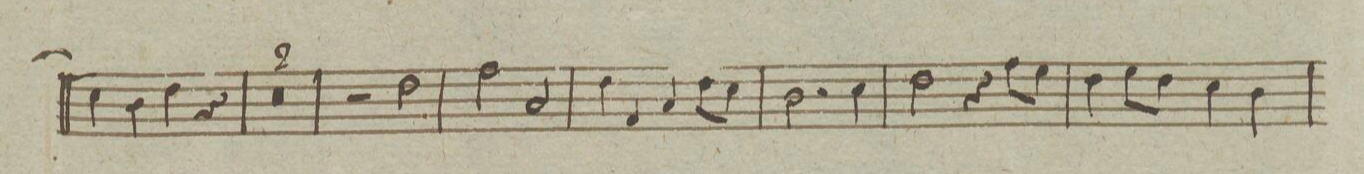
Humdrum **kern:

**kern	**dynam
*I"Trąbone. Baſso.	*
*clefF4	*
*k[]	*
*met(c)	*
*M4/4	*
4E\]	.
4D\	.
4F\	.
4r	.
=74	=74
0r	.
=75	=75
=76	=76
2r	.
2F\	.
=77	=77
2A\	.
2C/	.
=78	=78
4F\	.
4AA/	.
4C/	.
8F\L	.
8E\J	.
=79	=79
2.D\	.
4E\	.
=80	=80
2F\	.
4r	.
8A\L	.
8G\J	.
=81	=81
4F\	.
8G\L	.
8F\J	.
4E\	.
4D\	.
=82	=82
*-	*-
